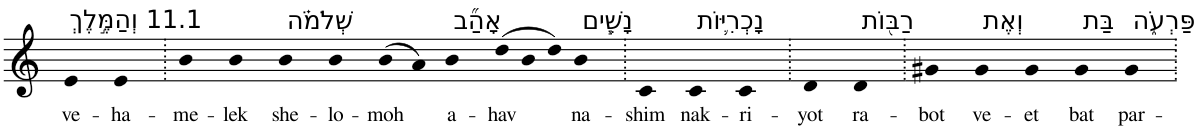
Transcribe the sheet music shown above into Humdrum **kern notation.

**kern	**text
*part1	*part1
*staff1	*staff1
*I"Piano	*
*I'Pno	*
*clefG2	*
*k[]	*
=1	=1
!LO:TX:a:t=11.1 וְהַמֶּ֣לֶךְ	!
!	!LO:LY:b
4e	ve-
!	!LO:LY:b
4e	-ha-
=2.	=2.
!	!LO:LY:b
4b	-me-
!	!LO:LY:b
4b	-lek
!LO:TX:a:t=שְׁלֹמֹ֗ה	!
!	!LO:LY:b
4b	she-
!	!LO:LY:b
4b	-lo-
!	!LO:LY:b
(>8b	-moh
8a)	.
!LO:TX:a:t=אָהַ֞ב	!
!	!LO:LY:b
4b	a-
*Xtuplet	*
!	!LO:LY:b
(>12dd	-hav
12b	.
12dd)	.
!LO:TX:a:t=נָשִׁ֧ים	!
!	!LO:LY:b
4b	na-
=3.	=3.
!	!LO:LY:b
4c	-shim
!LO:TX:a:t=נָכְרִיּ֛וֹת	!
!	!LO:LY:b
4c	nak-
!	!LO:LY:b
4c	-ri-
=4.	=4.
!	!LO:LY:b
4d	-yot
!LO:TX:a:t=רַבּ֖וֹת	!
!	!LO:LY:b
4d	ra-
=5.	=5.
!	!LO:LY:b
4g#X	-bot
!LO:TX:a:t=וְאֶת	!
!	!LO:LY:b
4g#	ve-
!	!LO:LY:b
4g#	-et
!LO:TX:a:t=בַּת	!
!	!LO:LY:b
4g#	bat
!LO:TX:a:t=פַּרְעֹ֑ה	!
!	!LO:LY:b
4g#	par-
=.	=.
*-	*-
